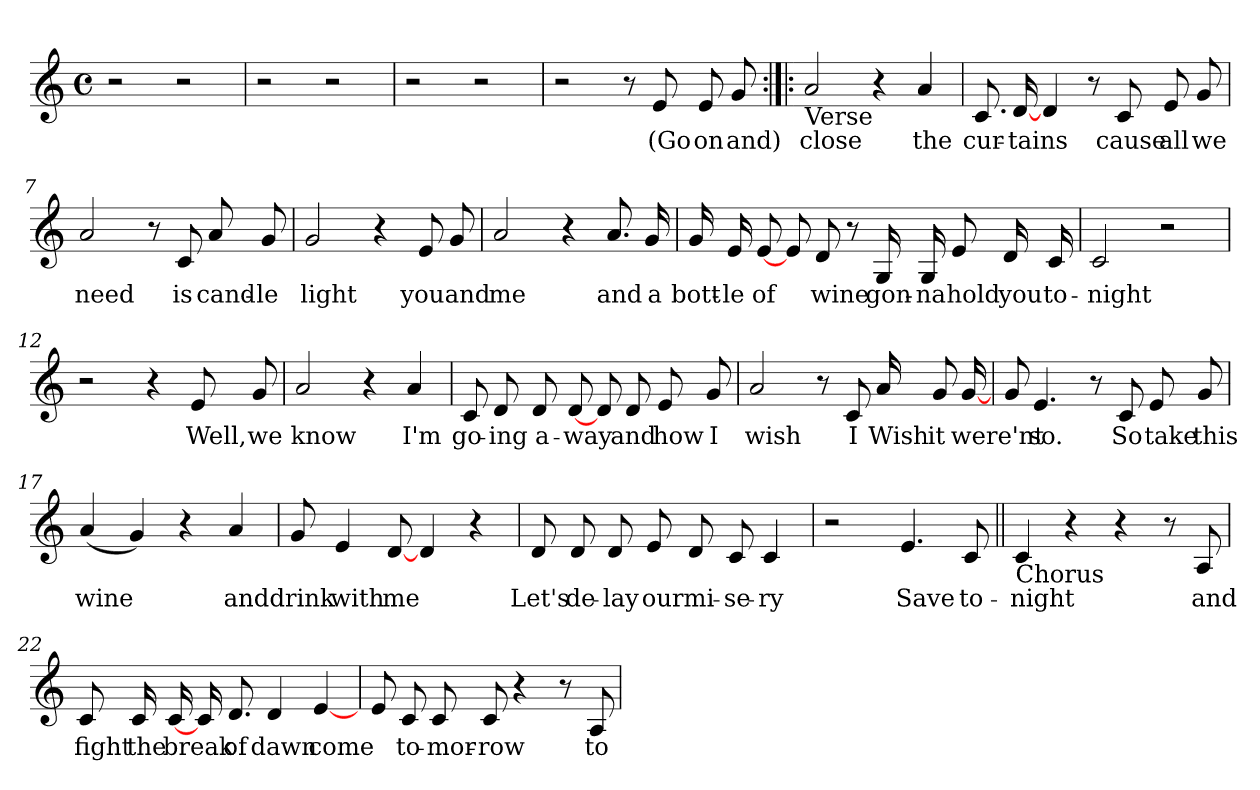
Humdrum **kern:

**kern	**text
*part1	*part1
*staff1	*staff1
*clefG2	*
*k[]	*
*C:	*
*M4/4	*
*met(c)	*
=1	=1
2r	.
2r	.
=2	=2
2r	.
2r	.
=3	=3
2r	.
2r	.
=4	=4
2r	.
8r	.
8e	-(Go
8eL	-on
8g	-and)
=5:|!|:	=5:|!|:
!LO:TX:b:t=Verse	!
2a	-close
4r	.
4a	-the
!!LO:LB:g=z
=6	=6
8.cL	-cur-
[16d	-tains
4d	.
8r	.
8c	-cause
8eL	-all
8g	-we
=7	=7
2a	-need
8r	.
8c	-is
8aL	-cand-
8g	-le
=8	=8
2g	-light
4r	.
8eL	-you
8g	-and
=9	=9
2a	-me
4r	.
8.aL	-and
16g	-a
!!LO:LB:g=z
=10	=10
16gLL	-bott-
16e	-le
[8e	-of
8eL	.
8d	-wine
8r	.
16GLL	-gon-
16G	-na
8eL	-hold
16d	-you
16c	-to-
=11	=11
2c	-night
2r	.
=12	=12
2r	.
4r	.
8eL	-Well,
8g	-we
=13	=13
2a	-know
4r	.
4a	-I'm
!!LO:LB:g=z
=14	=14
8cL	-go-
8d	-ing
8dL	-a-
[8d	-way
8dL	.
8d	-and
8eL	-how
8g	-I
=15	=15
2a	-wish
8r	.
8c	-I
16aLL	-Wish
8g	-it
[16g	-were'nt
=16	=16
8g	.
4.e	-so.
8r	.
8c	-So
8eL	-take
8g	-this
=17	=17
(4a	-wine
4g)	.
4r	.
4a	-and
!!LO:LB:g=z
=18	=18
8g	-drink
4e	-with
[8d	-me
4d	.
4r	.
=19	=19
8dL	-Let's
8d	-de-
8dL	-lay
8e	-our
8dL	-mi-
8c	-se-
4c	-ry
=20	=20
2r	.
4.e	-Save
8c	-to-
=21||	=21||
!LO:TX:b:t=Chorus	!
4c	-night
4r	.
4r	.
8r	.
8A	-and
!!LO:LB:g=z
=22	=22
8cL	-fight
16c	-the
[16c	-break
16cLL	.
8.d	-of
4d	-dawn
[4e	-come
=23	=23
8eL	.
8c	-to-
8cL	-mor-
8c	-row
4r	.
8r	.
8A	-to-
=	=
*-	*-
